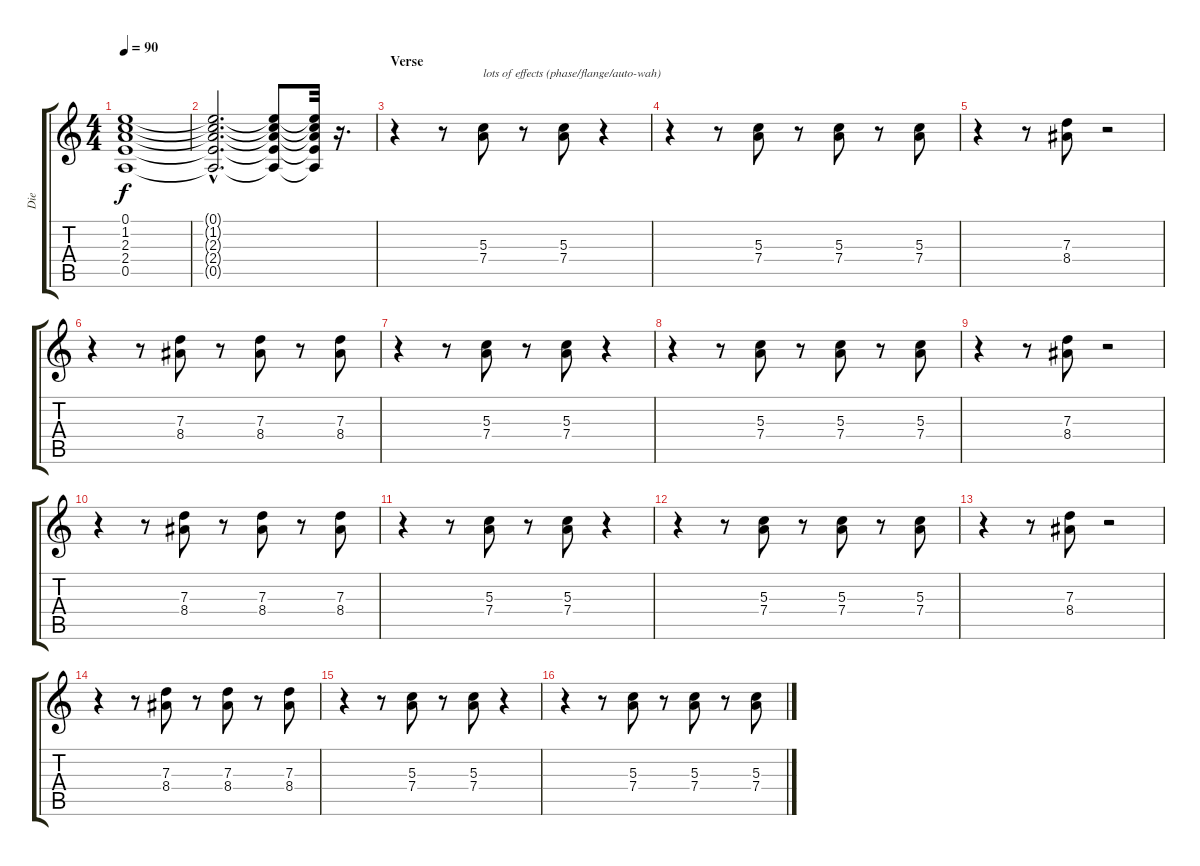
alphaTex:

\track ("Die" "Die") {instrument overdrivenguitar}
\staff {score tabs}
\tuning (E4 B3 G3 D3 A2 E2) {hide}
\ts (4 4)
\tempo 90
\clef g2
\ks c
(0.1 1.2 2.3 2.4 0.5).1{dy f balance 2} |
(0.1{hac t} 1.2{hac t} 2.3{hac t} 2.4{hac t} 0.5{hac t}).2{d} (0.1{t} 1.2{t} 2.3{t} 2.4{t} 0.5{t}).8 (0.1{t} 1.2{t} 2.3{t} 2.4{t} 0.5{t}).32 r.16{d} |
\section ("" "Verse")
r.4 r.8 (5.3 7.4).8{txt "lots of effects (phase/flange/auto-wah)" balance 8 instrument lead5charang} r.8 (5.3 7.4).8 r.4 |
r.4 r.8 (5.3 7.4).8 r.8 (5.3 7.4).8 r.8 (5.3 7.4).8 |
r.4 r.8 (7.3 8.4).8 r.2 |
r.4 r.8 (7.3 8.4).8 r.8 (7.3 8.4).8 r.8 (7.3 8.4).8 |
r.4 r.8 (5.3 7.4).8 r.8 (5.3 7.4).8 r.4 |
r.4 r.8 (5.3 7.4).8 r.8 (5.3 7.4).8 r.8 (5.3 7.4).8 |
r.4 r.8 (7.3 8.4).8 r.2 |
r.4 r.8 (7.3 8.4).8 r.8 (7.3 8.4).8 r.8 (7.3 8.4).8 |
r.4 r.8 (5.3 7.4).8 r.8 (5.3 7.4).8 r.4 |
r.4 r.8 (5.3 7.4).8 r.8 (5.3 7.4).8 r.8 (5.3 7.4).8 |
r.4 r.8 (7.3 8.4).8 r.2 |
r.4 r.8 (7.3 8.4).8 r.8 (7.3 8.4).8 r.8 (7.3 8.4).8 |
r.4 r.8 (5.3 7.4).8 r.8 (5.3 7.4).8 r.4 |
r.4 r.8 (5.3 7.4).8 r.8 (5.3 7.4).8 r.8 (5.3 7.4).8
